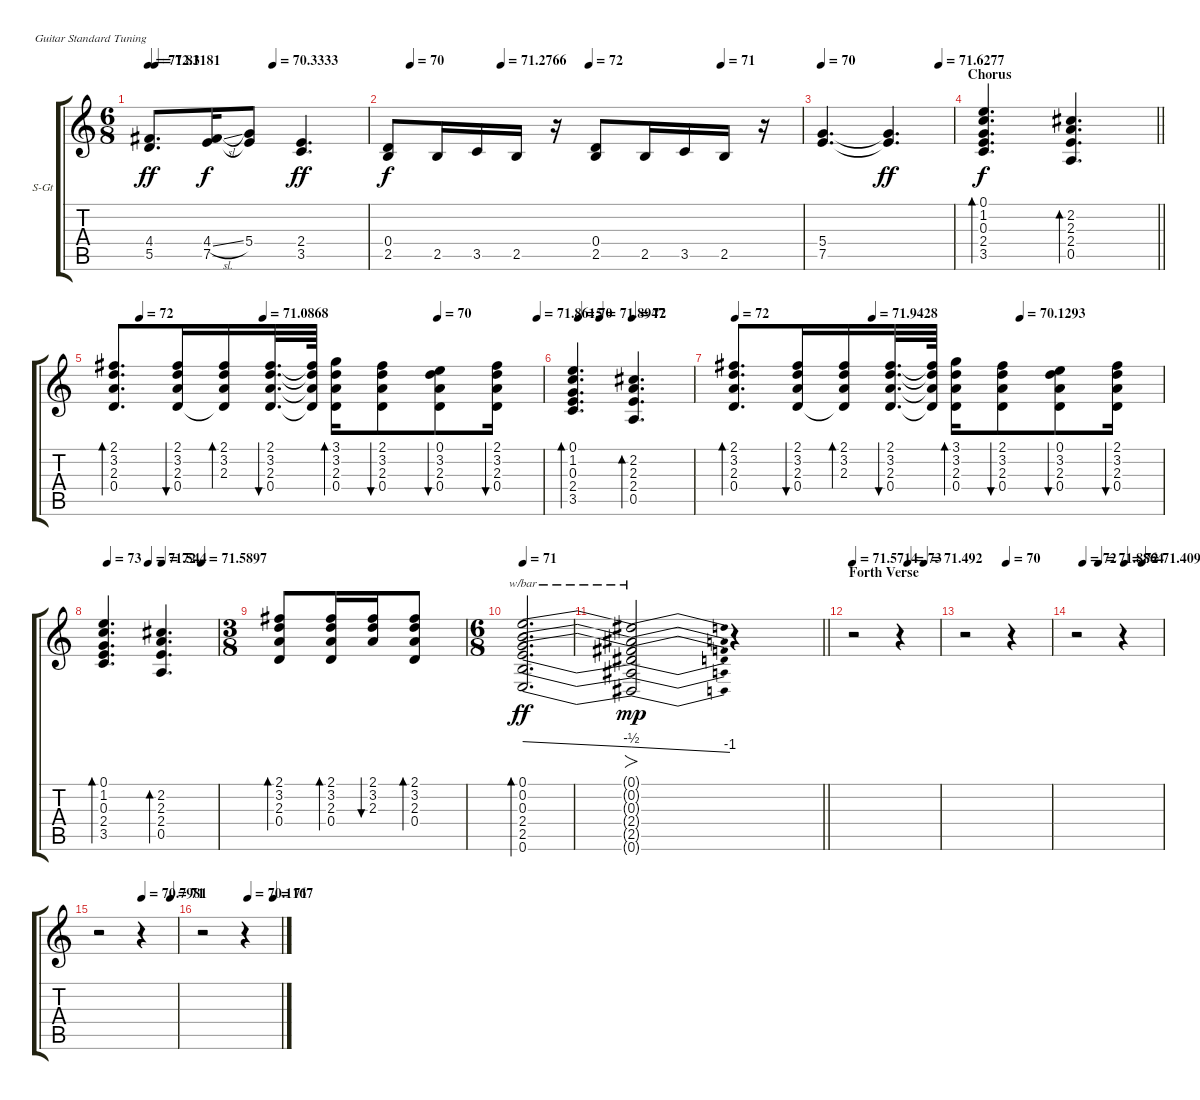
\bracketExtendMode groupsimilarinstruments
\firstSystemTrackNameOrientation horizontal
\otherSystemsTrackNameOrientation horizontal
\track ("Acoustic clean 2" "S-Gt") {instrument acousticguitarsteel}
\staff {score tabs}
\tuning (E4 B3 G3 D3 A2 E2)
\ts (6 8)
\tempo
71.83
\tempo (72.1181 0.03125)
\tempo (70.3333 0.56875)
\accidentals auto
\clef g2
\ottava regular
\simile none
\ks c
(4.4 5.5).8{d dy ff} (7.5 4.4{sl}).16{dy f} (7.5{t} 5.4).8 (3.5 2.4).4{d dy ff} |
\tempo (70 0.05625)
\tempo (71.2766 0.275)
\tempo (72 0.4875)
\tempo (71 0.80625)
(0.4 2.5).8{dy f} 2.5.16 3.5.16 2.5.16 r.16 (0.4 2.5).8 2.5.16 3.5.16 2.5.16 r.16 |
\tempo 70
\tempo (71.6277 0.89375)
(7.5 5.4).4{d} (7.5{t} 5.4{t}).4{d dy ff} |
\section ("" "Chorus")
\barLineRight lightlight
(0.1 1.2 0.3 2.4 3.5).4{d bd 36 dy f} (2.2 2.3 2.4 0.5).4{d bd 59} |
\tempo (72 0.0625)
\tempo (71.0868 0.35)
\tempo (70 0.75625)
\tempo (71.8615 0.9875)
(2.1 3.2 2.3 0.4).8{d bd 53} (2.1 3.2 2.3 0.4).16{bu 30} (2.1 3.2 2.3 0.4{t}).16{bd 30} (2.1 3.2 2.3 0.4).32{d bu 30} (2.1{t} 3.2{t} 2.3{t} 0.4{t}).64 (3.1 3.2 2.3 0.4).16{bd 32} (2.1 3.2 2.3 0.4).8{bu 31} (0.1 3.2 2.3 0.4).8{bu 33} (2.1 3.2 2.3 0.4).16{bu 30} |
\tempo (70 0.05625)
\tempo (71.8947 0.23125)
\tempo (72 0.5)
(0.1 1.2 0.3 2.4 3.5).4{d bd 36} (2.2 2.3 2.4 0.5).4{d bd 32} |
\tempo (72 0.00625)
\tempo (71.9428 0.325)
\tempo (70.1293 0.66875)
(2.1 3.2 2.3 0.4).8{d bd 58} (2.1 3.2 2.3 0.4).16{bu 30} (2.1 3.2 2.3 0.4{t}).16{bd 30} (2.1 3.2 2.3 0.4).32{d bu 30} (2.1{t} 3.2{t} 2.3{t} 0.4{t}).64 (3.1 3.2 2.3 0.4).16{bd 32} (2.1 3.2 2.3 0.4).8{bu 31} (0.1 3.2 2.3 0.4).8{bu 33} (2.1 3.2 2.3 0.4).16{bu 30} |
\tempo (73 0.04375)
\tempo (71.544 0.4)
\tempo (72 0.51875)
\tempo (71.5897 0.8625)
(0.1 1.2 0.3 2.4 3.5).4{d bd 36} (2.2 2.3 2.4 0.5).4{d bd 32} |
\ts (3 8)
\beaming (8 3)
(2.1 3.2 2.3 0.4).8{bd 59} (2.1 3.2 2.3 0.4).16{bd 30} (2.1 3.2 2.3).16{bu 30} (2.1 3.2 2.3 0.4).8{bd 30} |
\ts (6 8)
\beaming (8 3 3)
\tempo (71 0.03125)
(0.1 0.2 0.3 2.4 2.5 0.6).2{d tbe (dive default 21 0 60 -2) bd 150 dy ff} |
\barLineRight lightlight
(0.1{t} 0.2{t} 0.3{t} 2.4{t} 2.5{t} 0.6{t}).2{fo tbe (dive default 0 -2 59.4 -4) dy mp} r.4 |
\section ("" "Forth Verse")
\tempo
71.5714
\tempo (73 0.6375)
\tempo (71.492 0.825)
r.2 r.4 |
\tempo (70 0.4875)
r.2 r.4 |
\tempo (72 0.08125)
\tempo (71.8864 0.2625)
\tempo (72 0.5625)
\tempo (71.4091 0.76875)
r.2 r.4 |
\tempo (70.7981 0.55625)
\tempo (71 0.91875)
r.2 r.4 |
\tempo (70.1167 0.58125)
\tempo (71 0.90625)
r.2 r.4
